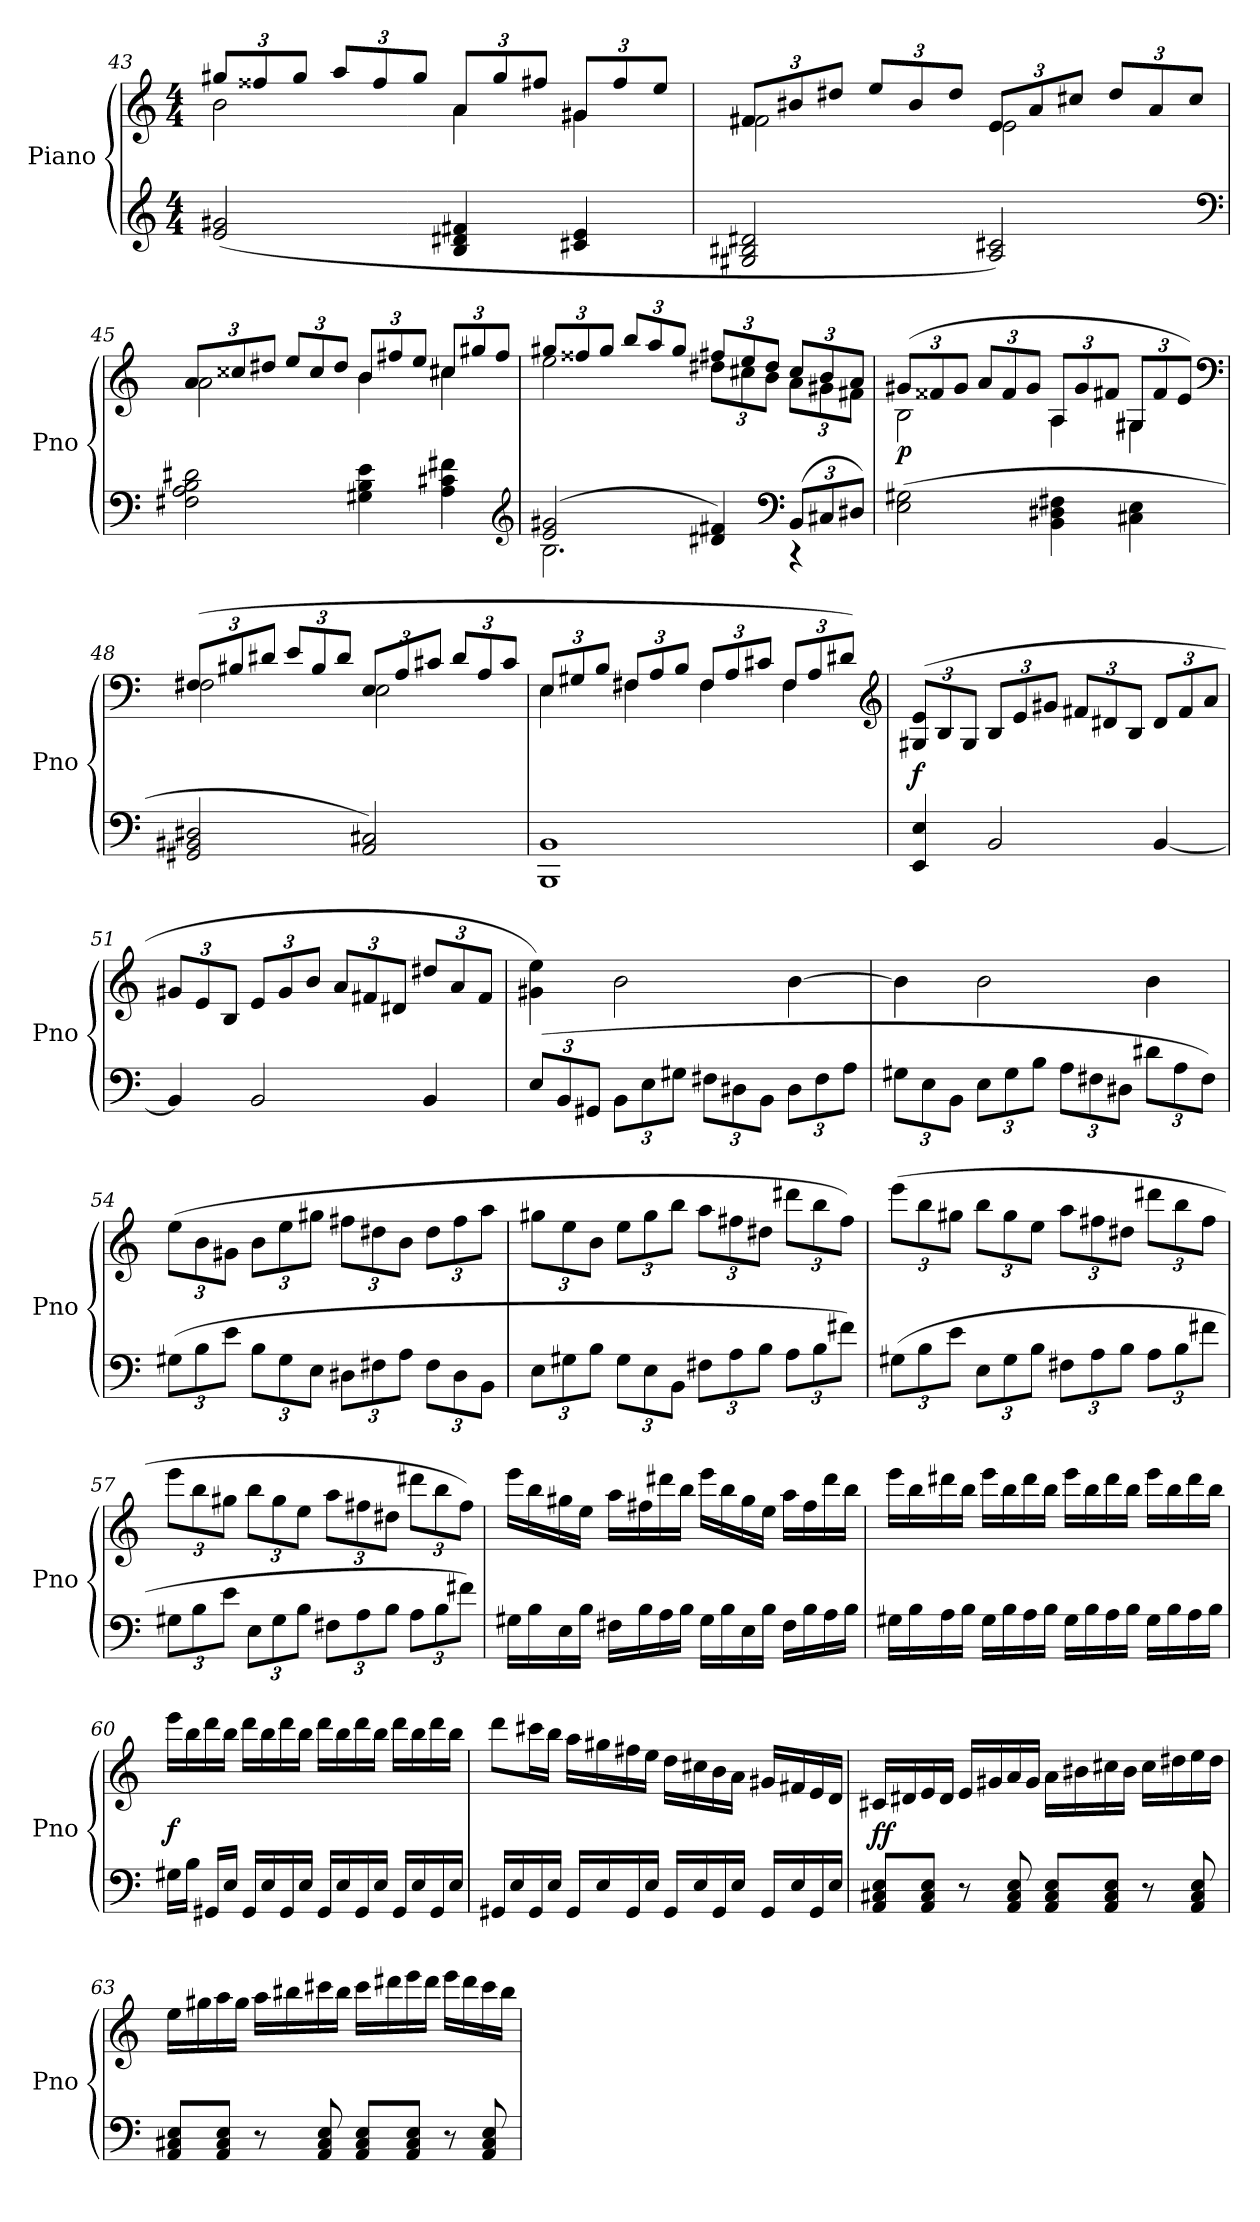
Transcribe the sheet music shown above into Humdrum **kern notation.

**kern	**kern	**dynam
*part1	*part1	*part1
*staff2	*staff1	*staff1/2
*I"Piano	*	*
*I'Pno	*	*
*clefG2	*clefG2	*
*k[]	*k[]	*
*C:	*C:	*
*M4/4	*M4/4	*
=43	=43	=43
*	*^	*
(2e 2g#X	12gg#XL	2b	.
.	12ff##X	.	.
.	12gg#J	.	.
.	12aaL	.	.
.	12ff##	.	.
.	12gg#J	.	.
4B 4d#X 4f#X	12aL	4a	.
.	12gg#	.	.
.	12ff#XJ	.	.
4c#X 4e	12g#XL	4g#X	.
.	12ff#	.	.
.	12eeJ	.	.
=44	=44	=44	=44
2G#X 2B#X 2d#X	12f#XL	2f#X	.
.	12b#X	.	.
.	12dd#XJ	.	.
.	12eeL	.	.
.	12b#	.	.
.	12dd#J	.	.
2A 2c#X)	12eL	2e	.
.	12a	.	.
.	12cc#XJ	.	.
.	12dd#L	.	.
.	12a	.	.
.	12cc#J	.	.
*clefF4	*	*	*
=45	=45	=45	=45
2F#X 2A 2B 2d#X	12aL	2a	.
.	12cc##X	.	.
.	12dd#XJ	.	.
.	12eeL	.	.
.	12cc##	.	.
.	12dd#J	.	.
4G#X 4B 4e	12bL	4b	.
.	12ff#X	.	.
.	12eeJ	.	.
4A 4c#X 4f#X	12cc#XL	4cc#X	.
.	12gg#X	.	.
.	12ff#J	.	.
*clefG2	*	*	*
=46	=46	=46	=46
*^	*	*	*
(2e 2g#X	2.B	12gg#XL	2ee	.
.	.	12ff##X	.	.
.	.	12gg#J	.	.
.	.	12bbL	.	.
.	.	12aa	.	.
.	.	12gg#J	.	.
4d#X 4f#X)	.	12ff#XL	12dd#XL	.
.	.	12ee	12cc#X	.
.	.	12dd#J	12bJ	.
*clefF4	*	*	*	*
(12BBL	4r	12cc#L	12aL	.
12C#X	.	12b	12g#X	.
12D#XJ)	.	12aJ	12f#XJ	.
*v	*v	*	*	*
=47	=47	=47	=47
(2E 2G#X	(12g#XL	2B	p
.	12f##X	.	.
.	12g#J	.	.
.	12aL	.	.
.	12f##	.	.
.	12g#J	.	.
4BB 4D#X 4F#X	12AL	4A	.
.	12g#	.	.
.	12f#XJ	.	.
4C#X 4E	12G#XL	4G#X	.
.	12f#	.	.
.	12eJ)	.	.
*	*clefF4	*	*
=48	=48	=48	=48
2GG#X 2BB#X 2D#X	(12F#XL	2F#X	.
.	12B#X	.	.
.	12d#XJ	.	.
.	12eL	.	.
.	12B#	.	.
.	12d#J	.	.
2AA 2C#X)	12EL	2E	.
.	12A	.	.
.	12c#XJ	.	.
.	12d#L	.	.
.	12A	.	.
.	12c#J	.	.
=49	=49	=49	=49
1BBB 1BB	12EL	4E	.
.	12G#X	.	.
.	12BJ	.	.
.	12F#XL	4F#X	.
.	12A	.	.
.	12BJ	.	.
.	12F#L	4F#	.
.	12A	.	.
.	12c#XJ	.	.
.	12F#L	4F#	.
.	12A	.	.
.	12d#XJ)	.	.
*	*v	*v	*
*	*clefG2	*
=50	=50	=50
4EE 4E	(12G#X 12eL	f
.	12B	.
.	12G#J	.
2BB	12BL	.
.	12e	.
.	12g#XJ	.
.	12f#XL	.
.	12d#X	.
.	12BJ	.
[4BB	12d#L	.
.	12f#	.
.	12aJ	.
=51	=51	=51
4BB]	12g#XL	.
.	12e	.
.	12BJ	.
2BB	12eL	.
.	12g#	.
.	12bJ	.
.	12aL	.
.	12f#X	.
.	12d#XJ	.
4BB	12dd#XL	.
.	12a	.
.	12f#J	.
=52	=52	=52
(12EL	4g#X 4ee)	.
12BB	.	.
12GG#XJ	.	.
12BBL	2b	.
12E	.	.
12G#XJ	.	.
12F#XL	.	.
12D#X	.	.
12BBJ	.	.
12D#L	[4b	.
12F#	.	.
12AJ	.	.
=53	=53	=53
12G#XL	4b]	.
12E	.	.
12BBJ	.	.
12EL	2b	.
12G#	.	.
12BJ	.	.
12AL	.	.
12F#X	.	.
12D#XJ	.	.
12d#XL	4b	.
12A	.	.
12F#J)	.	.
=54	=54	=54
(12G#XL	(12eeL	.
12B	12b	.
12eJ	12g#XJ	.
12BL	12bL	.
12G#	12ee	.
12EJ	12gg#XJ	.
12D#XL	12ff#XL	.
12F#X	12dd#X	.
12AJ	12bJ	.
12F#L	12dd#L	.
12D#	12ff#	.
12BBJ	12aaJ	.
=55	=55	=55
12EL	12gg#XL	.
12G#X	12ee	.
12BJ	12bJ	.
12G#L	12eeL	.
12E	12gg#	.
12BBJ	12bbJ	.
12F#XL	12aaL	.
12A	12ff#X	.
12BJ	12dd#XJ	.
12AL	12ddd#XL	.
12B	12bb	.
12f#XJ)	12ff#J)	.
=56	=56	=56
(12G#XL	(12eeeL	.
12B	12bb	.
12eJ	12gg#XJ	.
12EL	12bbL	.
12G#	12gg#	.
12BJ	12eeJ	.
12F#XL	12aaL	.
12A	12ff#X	.
12BJ	12dd#XJ	.
12AL	12ddd#XL	.
12B	12bb	.
12f#XJ	12ff#J	.
=57	=57	=57
12G#XL	12eeeL	.
12B	12bb	.
12eJ	12gg#XJ	.
12EL	12bbL	.
12G#	12gg#	.
12BJ	12eeJ	.
12F#XL	12aaL	.
12A	12ff#X	.
12BJ	12dd#XJ	.
12AL	12ddd#XL	.
12B	12bb	.
12f#XJ)	12ff#J)	.
=58	=58	=58
16G#XLL	16eeeLL	.
16B	16bb	.
16E	16gg#X	.
16BJJ	16eeJJ	.
16F#XLL	16aaLL	.
16B	16ff#X	.
16A	16ddd#X	.
16BJJ	16bbJJ	.
16G#LL	16eeeLL	.
16B	16bb	.
16E	16gg#	.
16BJJ	16eeJJ	.
16F#LL	16aaLL	.
16B	16ff#	.
16A	16ddd#	.
16BJJ	16bbJJ	.
=59	=59	=59
16G#XLL	16eeeLL	.
16B	16bb	.
16A	16ddd#X	.
16BJJ	16bbJJ	.
16G#LL	16eeeLL	.
16B	16bb	.
16A	16ddd#	.
16BJJ	16bbJJ	.
16G#LL	16eeeLL	.
16B	16bb	.
16A	16ddd#	.
16BJJ	16bbJJ	.
16G#LL	16eeeLL	.
16B	16bb	.
16A	16ddd#	.
16BJJ	16bbJJ	.
=60	=60	=60
16G#XLL	16eeeLL	f
16BJJ	16bb	.
16GG#XLL	16ddd	.
16EJJ	16bbJJ	.
16GG#LL	16dddLL	.
16E	16bb	.
16GG#	16ddd	.
16EJJ	16bbJJ	.
16GG#LL	16dddLL	.
16E	16bb	.
16GG#	16ddd	.
16EJJ	16bbJJ	.
16GG#LL	16dddLL	.
16E	16bb	.
16GG#	16ddd	.
16EJJ	16bbJJ	.
=61	=61	=61
16GG#XLL	8dddL	.
16E	.	.
16GG#	16ccc#XL	.
16EJJ	16bbJJ	.
16GG#LL	16aaLL	.
16E	16gg#X	.
16GG#	16ff#X	.
16EJJ	16eeJJ	.
16GG#LL	16ddLL	.
16E	16cc#X	.
16GG#	16b	.
16EJJ	16aJJ	.
16GG#LL	16g#XLL	.
16E	16f#X	.
16GG#	16e	.
16EJJ	16dJJ	.
=62	=62	=62
8AA 8C#X 8EL	16c#XLL	ff
.	16d#X	.
8AA 8C# 8EJ	16e	.
.	16d#JJ	.
8r	16eLL	.
.	16g#X	.
8AA 8C# 8E	16a	.
.	16g#JJ	.
8AA 8C# 8EL	16aLL	.
.	16b#X	.
8AA 8C# 8EJ	16cc#X	.
.	16b#JJ	.
8r	16cc#LL	.
.	16dd#X	.
8AA 8C# 8E	16ee	.
.	16dd#JJ	.
=63	=63	=63
8AA 8C#X 8EL	16eeLL	.
.	16gg#X	.
8AA 8C# 8EJ	16aa	.
.	16gg#JJ	.
8r	16aaLL	.
.	16bb#X	.
8AA 8C# 8E	16ccc#X	.
.	16bb#JJ	.
8AA 8C# 8EL	16ccc#LL	.
.	16ddd#X	.
8AA 8C# 8EJ	16eee	.
.	16ddd#JJ	.
8r	16eeeLL	.
.	16ddd#	.
8AA 8C# 8E	16ccc#	.
.	16bb#JJ	.
=	=	=
*-	*-	*-
